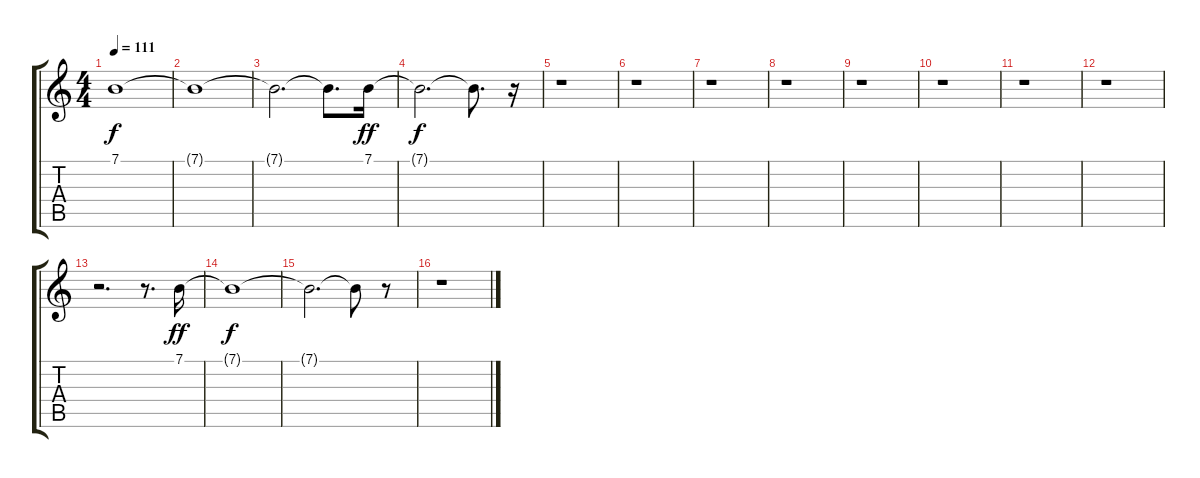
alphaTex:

\track "" {instrument synthstrings1}
\staff {score tabs}
\tuning (E4 B3 G3 D3 A2 E2) {hide}
\ts (4 4)
\tempo 111
\clef g2
\ks c
7.1{t}.1{dy f} |
7.1{t}.1 |
7.1{t}.2{d} 7.1{t}.8{d} 7.1.16{dy ff} |
7.1{t}.2{d dy f} 7.1{t}.8{d} r.16 |
r.1 |
r.1 |
r.1 |
r.1 |
r.1 |
r.1 |
r.1 |
r.1 |
r.2{d} r.8{d} 7.1.16{dy ff} |
7.1{t}.1{dy f} |
7.1{t}.2{d} 7.1{t}.8 r.8 |
r.1
